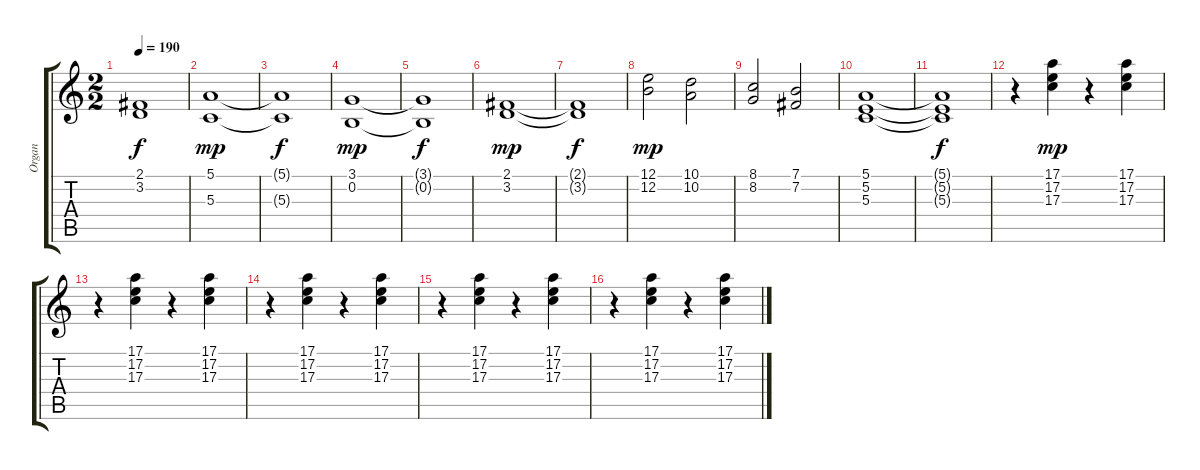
\track ("Organ" "Organ") {instrument rockorgan}
\staff {score tabs}
\tuning (E4 B3 G3 D3 A2 E2) {hide}
\ts (2 2)
\tempo 190
\clef g2
\ks c
(2.1{t} 3.2{t}).1{dy f} |
(5.1 5.3).1{dy mp} |
(5.1{t} 5.3{t}).1{dy f} |
(3.1 0.2).1{dy mp} |
(3.1{t} 0.2{t}).1{dy f} |
(2.1 3.2).1{dy mp} |
(2.1{t} 3.2{t}).1{dy f} |
(12.1 12.2).2{dy mp} (10.1 10.2).2 |
(8.1 8.2).2 (7.1 7.2).2 |
(5.1 5.2 5.3).1 |
(5.1{t} 5.2{t} 5.3{t}).1{dy f} |
r.4 (17.1 17.2 17.3).4{dy mp} r.4 (17.1 17.2 17.3).4 |
r.4 (17.1 17.2 17.3).4 r.4 (17.1 17.2 17.3).4 |
r.4 (17.1 17.2 17.3).4 r.4 (17.1 17.2 17.3).4 |
r.4 (17.1 17.2 17.3).4 r.4 (17.1 17.2 17.3).4 |
r.4 (17.1 17.2 17.3).4 r.4 (17.1 17.2 17.3).4
